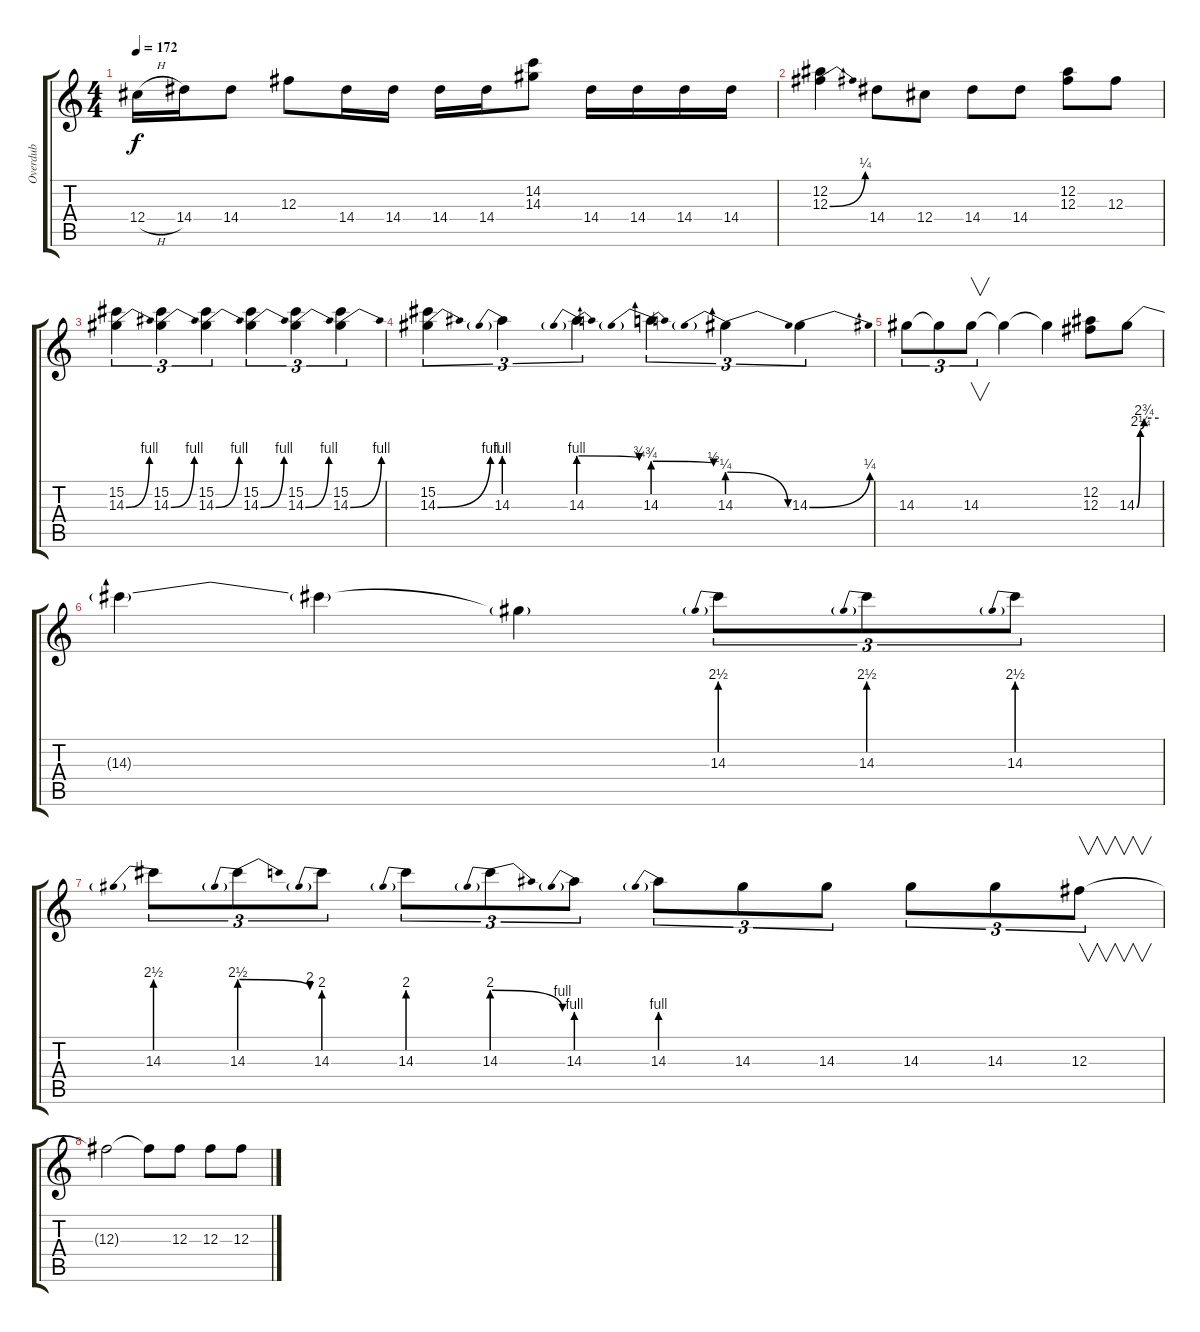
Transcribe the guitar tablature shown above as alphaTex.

\track ("Overdub" "Overdub") {instrument fretlessbass}
\staff {score tabs}
\tuning (Eb4 Bb3 Gb3 Db3 Ab2 Eb2) {hide}
\ts (4 4)
\tempo 172
\clef g2
\ks c
12.4{h}.16{dy f} 14.4.16 14.4.8 12.3.8 14.4.16 14.4.16 14.4.16 14.4.16 (14.2 14.3).8 14.4.16 14.4.16 14.4.16 14.4.16 |
(12.2 12.3{be (bend 0 0 60 1)}).4 14.4.8 12.4.8 14.4.8 14.4.8 (12.2 12.3).8 12.3.8 |
(15.2 14.3{be (bend 0 0 60 4)}).4{tu (3 2)} (15.2 14.3{be (bend 0 0 60 4)}).4{tu (3 2)} (15.2 14.3{be (bend 0 0 60 4)}).4{tu (3 2)} (15.2 14.3{be (bend 0 0 60 4)}).4{tu (3 2)} (15.2 14.3{be (bend 0 0 60 4)}).4{tu (3 2)} (15.2 14.3{be (bend 0 0 60 4)}).4{tu (3 2)} |
(15.2 14.3{be (bend 0 0 60 4)}).4{tu (3 2)} 14.3{be (prebend 0 4 60 4)}.4{tu (3 2)} 14.3{be (prebendrelease 0 4 60 3)}.4{tu (3 2)} 14.3{be (prebendrelease 0 3 60 2)}.4{tu (3 2)} 14.3{be (prebendrelease 0 1 60 0)}.4{tu (3 2)} 14.3{be (bend 0 0 60 1)}.4{tu (3 2)} |
14.3.8{tu (3 2)} 14.3{t}.8{tu (3 2)} 14.3.8{v tu (3 2)} 14.3{t}.4 14.3{t}.4 (12.2 12.3).8 14.3{be (custom 0 0 10 9 20 11 60 11)}.8 |
14.3{t}.4 14.3{t}.4 14.3{t}.4 14.3{be (prebend 0 10 60 10)}.8{tu (3 2)} 14.3{be (prebend 0 10 60 10)}.8{tu (3 2)} 14.3{be (prebend 0 10 60 10)}.8{tu (3 2)} |
14.3{be (prebend 0 10 60 10)}.8{tu (3 2)} 14.3{be (prebendrelease 0 10 60 8)}.8{tu (3 2)} 14.3{be (prebend 0 8 60 8)}.8{tu (3 2)} 14.3{be (prebend 0 8 60 8)}.8{tu (3 2)} 14.3{be (prebendrelease 0 8 60 4)}.8{tu (3 2)} 14.3{be (prebend 0 4 60 4)}.8{tu (3 2)} 14.3{be (prebend 0 4 60 4)}.8{tu (3 2)} 14.3.8{tu (3 2)} 14.3.8{tu (3 2)} 14.3.8{tu (3 2)} 14.3.8{tu (3 2)} 12.3.8{v tu (3 2)} |
12.3{t}.2 12.3{t}.8 12.3.8 12.3.8 12.3.8
